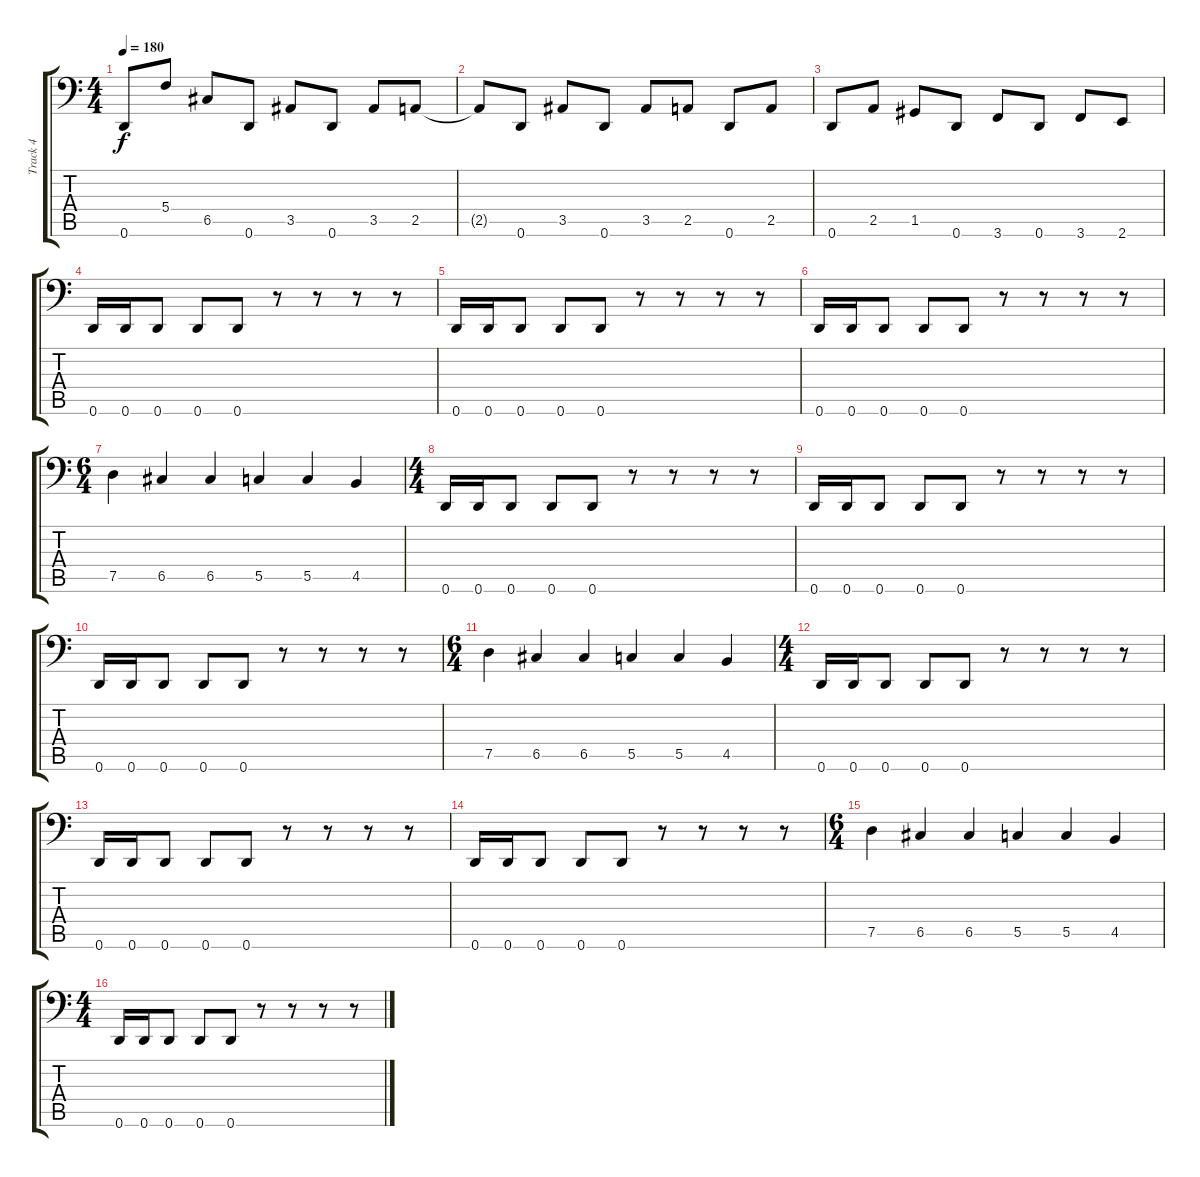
\track ("Track 4" "Track 4") {instrument electricbasspick}
\staff {score tabs}
\tuning (D3 A2 F2 C2 G1 D1) {hide}
\ts (4 4)
\tempo 180
\clef f4
\ks c
0.6.8{dy f} 5.4.8 6.5.8 0.6.8 3.5.8 0.6.8 3.5.8 2.5.8 |
2.5{t}.8 0.6.8 3.5.8 0.6.8 3.5.8 2.5.8 0.6.8 2.5.8 |
0.6.8 2.5.8 1.5.8 0.6.8 3.6.8 0.6.8 3.6.8 2.6.8 |
0.6.16 0.6.16 0.6.8 0.6.8 0.6.8 r.8 r.8 r.8 r.8 |
0.6.16 0.6.16 0.6.8 0.6.8 0.6.8 r.8 r.8 r.8 r.8 |
0.6.16 0.6.16 0.6.8 0.6.8 0.6.8 r.8 r.8 r.8 r.8 |
\ts (6 4)
7.5.4 6.5.4 6.5.4 5.5.4 5.5.4 4.5.4 |
\ts (4 4)
0.6.16 0.6.16 0.6.8 0.6.8 0.6.8 r.8 r.8 r.8 r.8 |
0.6.16 0.6.16 0.6.8 0.6.8 0.6.8 r.8 r.8 r.8 r.8 |
0.6.16 0.6.16 0.6.8 0.6.8 0.6.8 r.8 r.8 r.8 r.8 |
\ts (6 4)
7.5.4 6.5.4 6.5.4 5.5.4 5.5.4 4.5.4 |
\ts (4 4)
0.6.16 0.6.16 0.6.8 0.6.8 0.6.8 r.8 r.8 r.8 r.8 |
0.6.16 0.6.16 0.6.8 0.6.8 0.6.8 r.8 r.8 r.8 r.8 |
0.6.16 0.6.16 0.6.8 0.6.8 0.6.8 r.8 r.8 r.8 r.8 |
\ts (6 4)
7.5.4 6.5.4 6.5.4 5.5.4 5.5.4 4.5.4 |
\ts (4 4)
0.6.16 0.6.16 0.6.8 0.6.8 0.6.8 r.8 r.8 r.8 r.8
